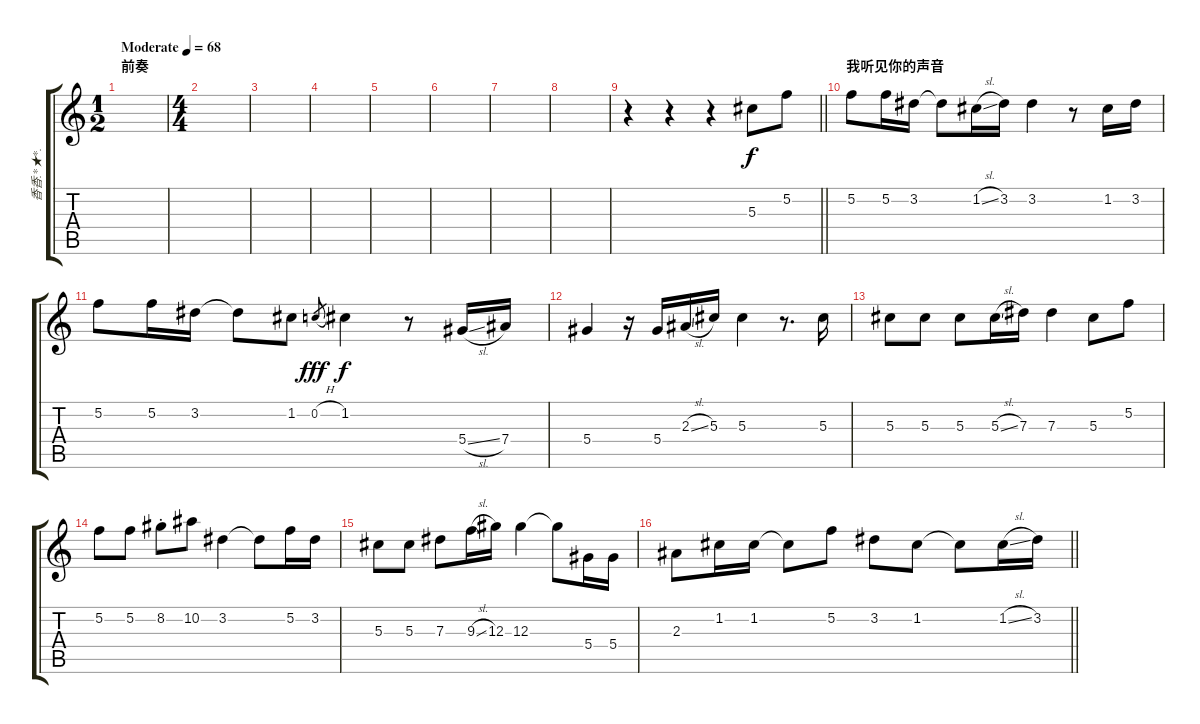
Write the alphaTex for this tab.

\track ("香香.*★*." "香香.*★*.") {instrument contrabass}
\staff {score tabs}
\tuning (F4 C4 Ab3 Eb3 Bb2 F2) {hide}
\ts (1 2)
\section ("" "前奏")
\tempo (68 "Moderate")
\clef g2
\ks c
|
\ts (4 4)
|
|
|
|
|
|
|
\barLineRight lightlight
r.4 r.4 r.4 5.3.8 5.2.8 |
\section ("" "我听见你的声音")
5.2.8 5.2.16 3.2.16 3.2{t}.8 1.2{sl}.16 3.2.16 3.2.4 r.8 1.2.16 3.2.16 |
5.2.8 5.2.16 3.2.16 3.2{t}.8 1.2.8 0.2{h}.8{gr dy fff} 1.2.4{dy f} r.8 5.4{sl}.16 7.4.16 |
5.4.4 r.16 5.4.16 2.3{sl}.16 5.3.16 5.3.4 r.8{d} 5.3.16 |
5.3.8 5.3.8 5.3.8 5.3{sl}.16 7.3.16 7.3.4 5.3.8 5.2.8 |
5.2.8 5.2.8 8.2{st}.8 10.2.8 3.2.4 3.2{t}.8 5.2.16 3.2.16 |
5.3.8 5.3.8 7.3.8 9.3{sl}.16 12.3.16 12.3.4 12.3{t}.8 5.4.16 5.4.16 |
\barLineRight lightlight
2.3.8 1.2.16 1.2.16 1.2{t}.8 5.2.8 3.2.8 1.2.8 1.2{t}.8 1.2{sl}.16 3.2.16
